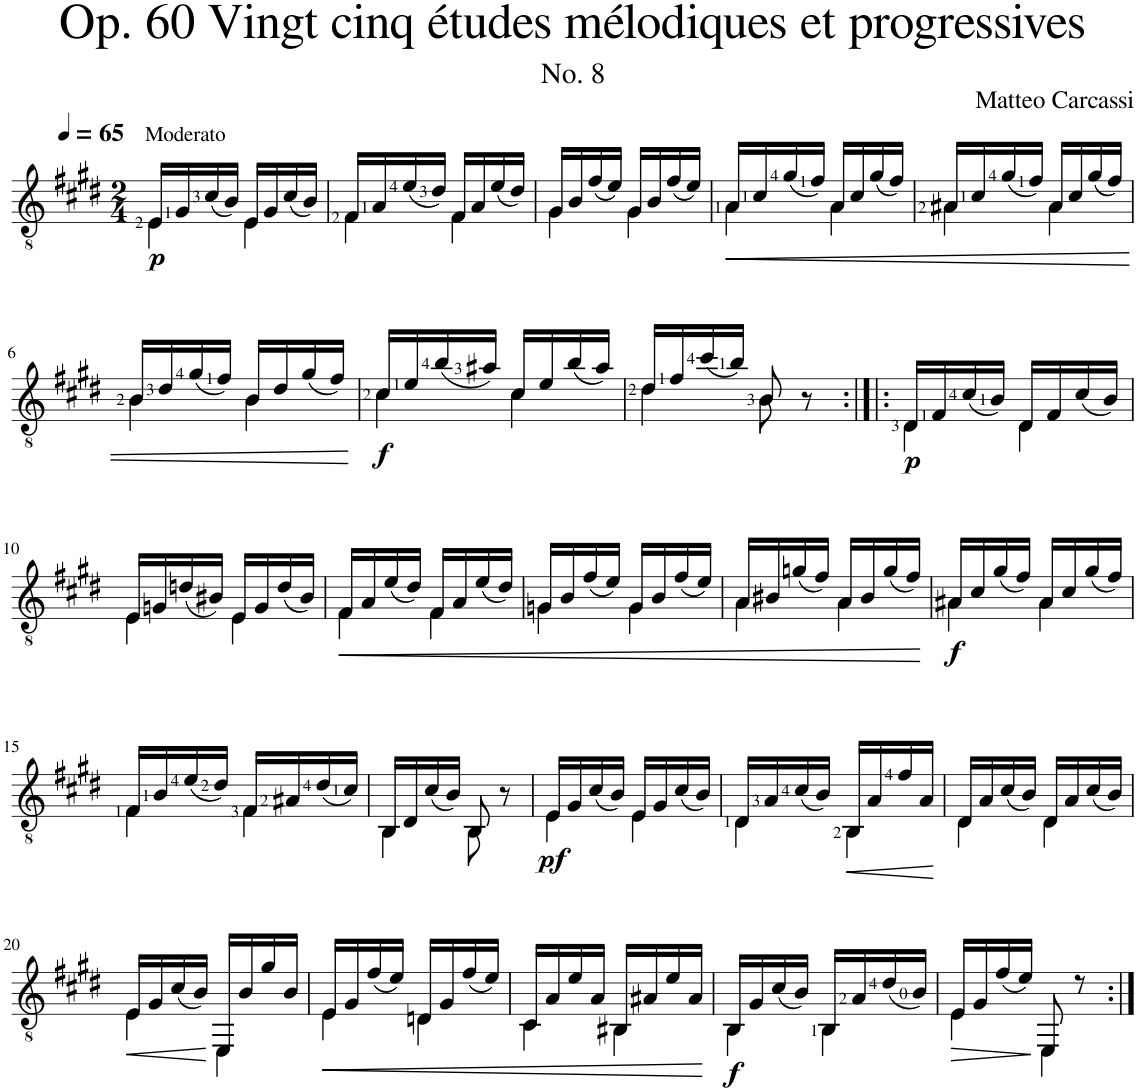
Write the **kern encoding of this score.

**kern	**dynam
*part1	*part1
*staff1	*staff1
*I"Classical Guitar	*
*I'Guit.	*
*clefGv2	*
*k[f#c#g#d#]	*
*M2/4	*
*MM65	*
=1	=1
*^	*
!LO:TX:a:t=Moderato	!	!
!	!	!LO:DY:b
16E/LL	4E\	p
16G#/	.	.
(<16c#/	.	.
16B/JJ)	.	.
16E/LL	4E\	.
16G#/	.	.
(<16c#/	.	.
16B/JJ)	.	.
=2	=2	=2
16F#/LL	4F#\	.
16A/	.	.
(<16e/	.	.
16d#/JJ)	.	.
16F#/LL	4F#\	.
16A/	.	.
(<16e/	.	.
16d#/JJ)	.	.
=3	=3	=3
16G#/LL	4G#\	.
16B/	.	.
(<16f#/	.	.
16e/JJ)	.	.
16G#/LL	4G#\	.
16B/	.	.
(<16f#/	.	.
16e/JJ)	.	.
=4	=4	=4
!	!	!LO:HP:b
16A/LL	4A\	<
16c#/	.	.
(<16g#/	.	.
16f#/JJ)	.	.
16A/LL	4A\	.
16c#/	.	.
(<16g#/	.	.
16f#/JJ)	.	.
=5	=5	=5
16A#X/LL	4A#\	.
16c#/	.	.
(<16g#/	.	.
16f#/JJ)	.	.
16A#/LL	4A#\	.
16c#/	.	.
(<16g#/	.	.
16f#/JJ)	.	.
!!LO:LB:g=z	!!
=6	=6	=6
16B/LL	4B\	.
16d#/	.	.
(<16g#/	.	.
16f#/JJ)	.	.
16B/LL	4B\	.
16d#/	.	.
(<16g#/	.	.
16f#/JJ)	.	.
*v	*v	*
.	[
=7	=7
*^	*
!	!	!LO:DY:b
16c#/LL	4c#\	f
16e/	.	.
(<16b/	.	.
16a#X/JJ)	.	.
16c#/LL	4c#\	.
16e/	.	.
(<16b/	.	.
16a#/JJ)	.	.
=8	=8	=8
16d#/LL	4d#\	.
16f#/	.	.
(<16cc#/	.	.
16b/JJ)	.	.
8B/	8B\	.
8r	8ryy	.
=9:|!|:	=9:|!|:	=9:|!|:
!	!	!LO:DY:b
16D#/LL	4D#\	p
16F#/	.	.
(<16c#/	.	.
16B/JJ)	.	.
16D#/LL	4D#\	.
16F#/	.	.
(<16c#/	.	.
16B/JJ)	.	.
!!LO:LB:g=z	!!
=10	=10	=10
16E/LL	4E\	.
16Gn/	.	.
(<16dn/	.	.
16B#X/JJ)	.	.
16E/LL	4E\	.
16G/	.	.
(<16d/	.	.
16B#/JJ)	.	.
=11	=11	=11
!	!	!LO:HP:b
16F#/LL	4F#\	<
16A/	.	.
(<16e/	.	.
16d#/JJ)	.	.
16F#/LL	4F#\	.
16A/	.	.
(<16e/	.	.
16d#/JJ)	.	.
=12	=12	=12
16Gn/LL	4G\	.
16B/	.	.
(<16f#/	.	.
16e/JJ)	.	.
16G/LL	4G\	.
16B/	.	.
(<16f#/	.	.
16e/JJ)	.	.
=13	=13	=13
16A/LL	4A\	.
16B#X/	.	.
(<16gn/	.	.
16f#/JJ)	.	.
16A/LL	4A\	.
16B#/	.	.
(<16g/	.	.
16f#/JJ)	.	.
*v	*v	*
.	[
=14	=14
*^	*
!	!	!LO:DY:b
16A#X/LL	4A#\	f
16c#/	.	.
(<16g#/	.	.
16f#/JJ)	.	.
16A#/LL	4A#\	.
16c#/	.	.
(<16g#/	.	.
16f#/JJ)	.	.
!!LO:LB:g=z	!!
=15	=15	=15
16F#/LL	4F#\	.
16B/	.	.
(<16e/	.	.
16d#/JJ)	.	.
16F#/LL	4F#\	.
16A#X/	.	.
(<16d#/	.	.
16c#/JJ)	.	.
=16	=16	=16
16BB/LL	4BB\	.
16D#/	.	.
(<16c#/	.	.
16B/JJ)	.	.
8BB/	8BB\	.
8r	8ryy	.
=17	=17	=17
!	!	!LO:DY:b
16E/LL	4E\	other-dynamics
16G#/	.	.
(<16c#/	.	.
16B/JJ)	.	.
16E/LL	4E\	.
16G#/	.	.
(<16c#/	.	.
16B/JJ)	.	.
=18	=18	=18
16D#/LL	4D#\	.
16A/	.	.
(<16c#/	.	.
16B/JJ)	.	.
!	!	!LO:HP:b
16BB/LL	4BB\	<
16A/	.	.
16f#/	.	.
16A/JJ	.	.
*v	*v	*
.	[
=19	=19
*^	*
16D#/LL	4D#\	.
16A/	.	.
(<16c#/	.	.
16B/JJ)	.	.
16D#/LL	4D#\	.
16A/	.	.
(<16c#/	.	.
16B/JJ)	.	.
!!LO:LB:g=z	!!
=20	=20	=20
!	!	!LO:HP:b
16E/LL	4E\	<
16G#/	.	.
(<16c#/	.	.
16B/JJ)	.	.
16EE/LL	4EE\	[
16B/	.	.
16g#/	.	.
16B/JJ	.	.
=21	=21	=21
!	!	!LO:HP:b
16E/LL	4E\	<
16G#/	.	.
(<16f#/	.	.
16e/JJ)	.	.
16Dn/LL	4D\	.
16G#/	.	.
(<16f#/	.	.
16e/JJ)	.	.
=22	=22	=22
16C#/LL	4C#\	.
16A/	.	.
16e/	.	.
16A/JJ	.	.
16BB#X/LL	4BB#\	.
16A#X/	.	.
16e/	.	.
16A#/JJ	.	.
*v	*v	*
.	[
=23	=23
*^	*
!	!	!LO:DY:b
16BB/LL	4BB\	f
16G#/	.	.
(<16c#/	.	.
16B/JJ)	.	.
16BB/LL	4BB\	.
16A/	.	.
(<16d#/	.	.
16B/JJ)	.	.
=24	=24	=24
!	!	!LO:HP:b
16E/LL	4E\	>
16G#/	.	.
(<16f#/	.	.
16e/JJ)	.	.
8EE/	4EE\	]
8r	.	.
*v	*v	*
=:|!	=:|!
*-	*-
